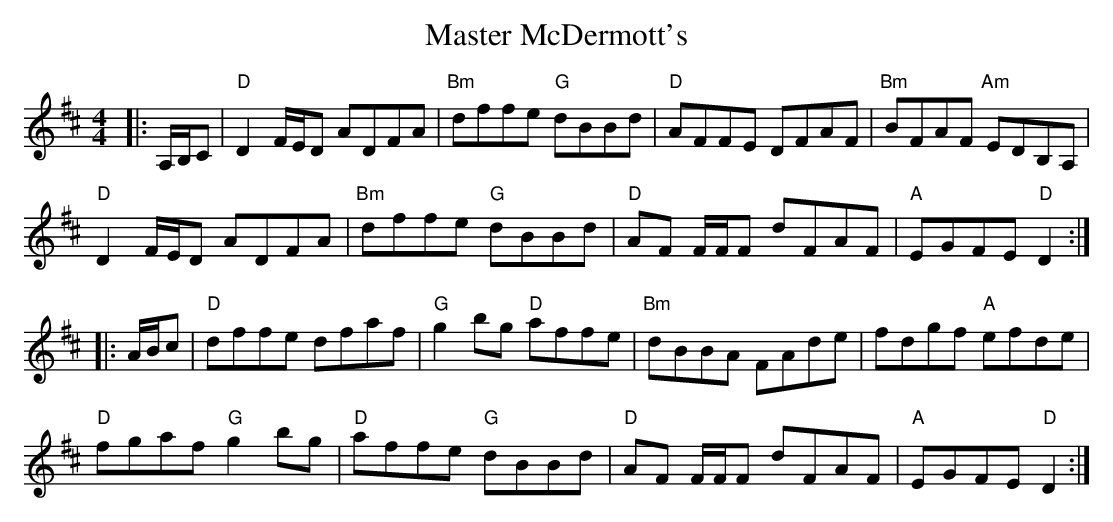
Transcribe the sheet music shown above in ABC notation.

X:1
T: Master McDermott's
M: 4/4
L: 1/8
K: Edor
|: A,/B,/C|"D" D2 F/E/D ADFA|"Bm" dffe "G" dBBd|"D" AFFE DFAF|"Bm" BFAF "Am" EDB,A,|
"D" D2 F/E/D ADFA|"Bm" dffe "G" dBBd|"D" AF F/F/F dFAF|"A" EGFE "D" D2 :|
|: A/B/c|"D" dffe dfaf|"G" g2 bg "D" affe|"Bm" dBBA FAde|fdgf "A" efde|
"D" fgaf "G" g2 bg|"D" affe "G" dBBd|"D" AF F/F/F dFAF|"A" EGFE "D" D2 :|
